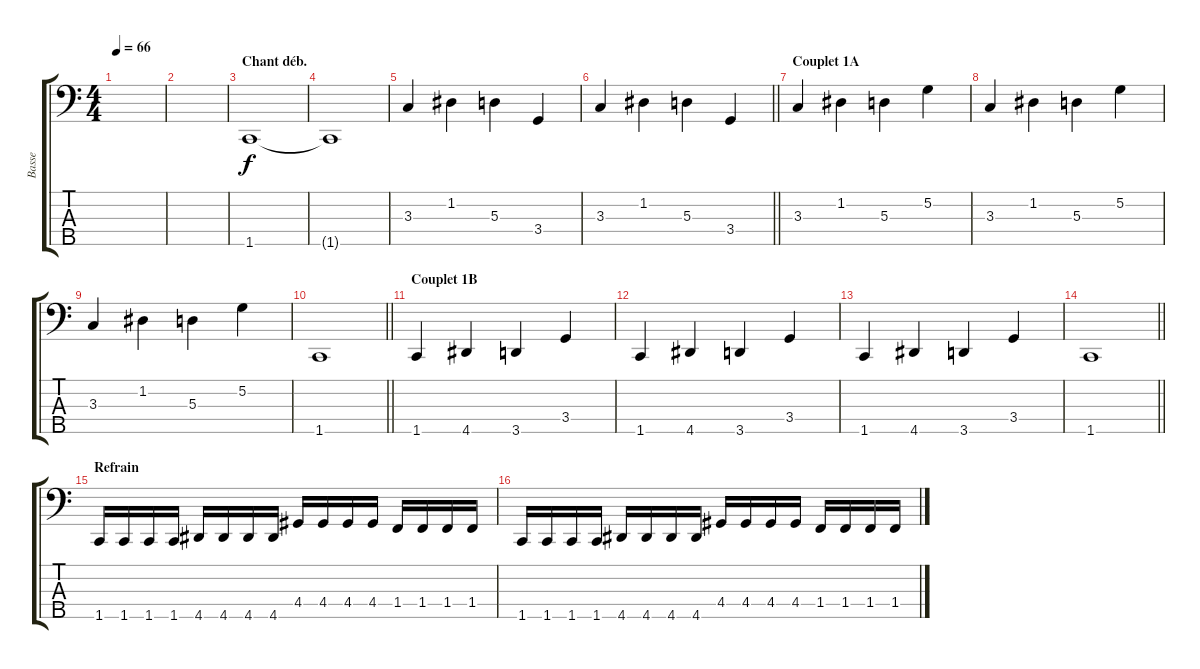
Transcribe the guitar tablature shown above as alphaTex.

\track ("Basse" "Basse") {instrument electricbasspick}
\staff {score tabs}
\tuning (G2 D2 A1 E1 B0) {hide}
\ts (4 4)
\tempo 66
\clef f4
\ks c
|
|
\section ("" "Chant déb.")
1.5.1 |
1.5{t}.1 |
3.3.4 1.2.4 5.3.4 3.4.4 |
\barLineRight lightlight
3.3.4 1.2.4 5.3.4 3.4.4 |
\section ("" "Couplet 1A")
3.3.4 1.2.4 5.3.4 5.2.4 |
3.3.4 1.2.4 5.3.4 5.2.4 |
3.3.4 1.2.4 5.3.4 5.2.4 |
\barLineRight lightlight
1.5.1 |
\section ("" "Couplet 1B")
1.5.4 4.5.4 3.5.4 3.4.4 |
1.5.4 4.5.4 3.5.4 3.4.4 |
1.5.4 4.5.4 3.5.4 3.4.4 |
\barLineRight lightlight
1.5.1 |
\section ("" "Refrain")
1.5.16 1.5.16 1.5.16 1.5.16 4.5.16 4.5.16 4.5.16 4.5.16 4.4.16 4.4.16 4.4.16 4.4.16 1.4.16 1.4.16 1.4.16 1.4.16 |
1.5.16 1.5.16 1.5.16 1.5.16 4.5.16 4.5.16 4.5.16 4.5.16 4.4.16 4.4.16 4.4.16 4.4.16 1.4.16 1.4.16 1.4.16 1.4.16
